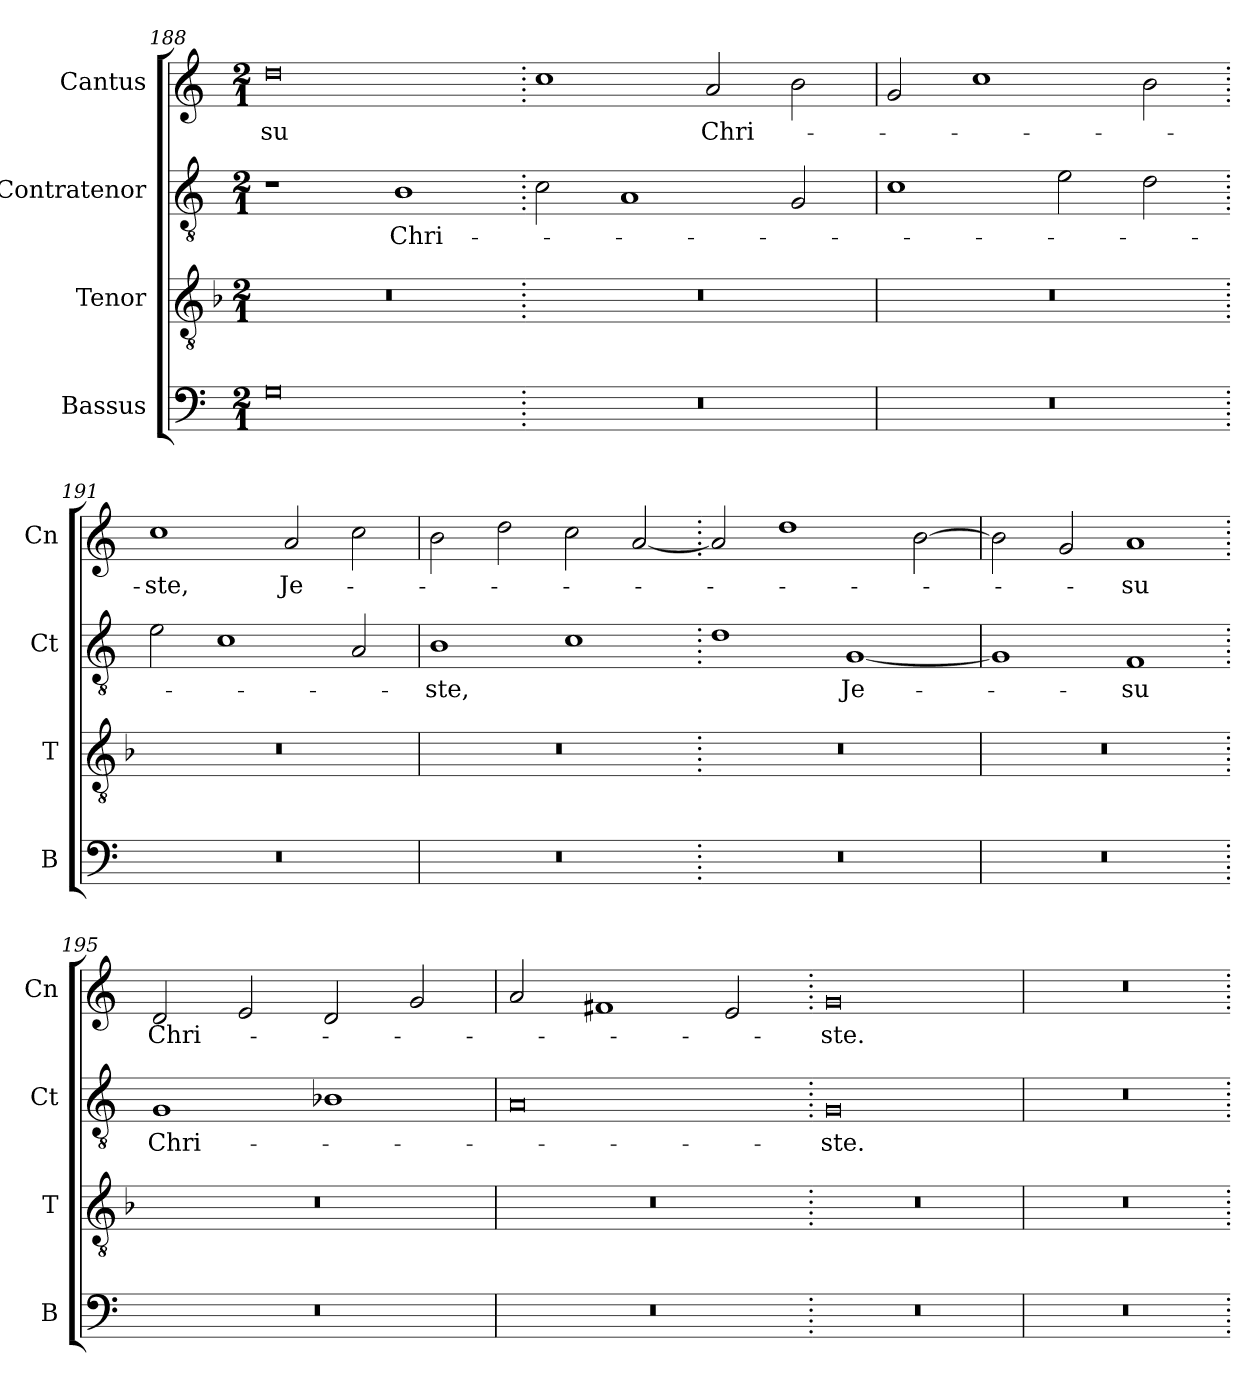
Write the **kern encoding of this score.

**kern	**kern	**kern	**text	**kern	**text
*part4	*part3	*part2	*part2	*part1	*part1
*staff4	*staff3	*staff2	*staff2	*staff1	*staff1
*I"Bassus	*I"Tenor	*I"Contratenor	*	*I"Cantus	*
*I'B	*I'T	*I'Ct	*	*I'Cn	*
*clefF4	*clefGv2	*clefGv2	*	*clefG2	*
*k[]	*k[b-]	*k[]	*	*k[]	*
*M2/1	*M2/1	*M2/1	*	*M2/1	*
=188	=188	=188	=188	=188	=188
0G	0r	1r	.	0dd	-su
.	.	1B	Chri-	.	.
=189.	=189.	=189.	=189.	=189.	=189.
0r	0r	2c\	.	1cc	.
.	.	1A	.	.	.
.	.	.	.	2a/	Chri-
.	.	2G/	.	2b\	.
=190	=190	=190	=190	=190	=190
0r	0r	1c	.	2g/	.
.	.	.	.	1cc	.
.	.	2e\	.	.	.
.	.	2d\	.	2b\	.
=191.	=191.	=191.	=191.	=191.	=191.
0r	0r	2e\	.	1cc	-ste,
.	.	1c	.	.	.
.	.	.	.	2a/	Je-
.	.	2A/	.	2cc\	.
=192	=192	=192	=192	=192	=192
0r	0r	1B	-ste,	2b\	.
.	.	.	.	2dd\	.
.	.	1c	.	2cc\	.
.	.	.	.	[2a/	.
=193.	=193.	=193.	=193.	=193.	=193.
0r	0r	1d	.	2a/]	.
.	.	.	.	1dd	.
.	.	[1G	Je-	.	.
.	.	.	.	[2b\	.
=194	=194	=194	=194	=194	=194
0r	0r	1G]	.	2b\]	.
.	.	.	.	2g/	.
.	.	1F	-su	1a	-su
=195.	=195.	=195.	=195.	=195.	=195.
0r	0r	1G	Chri-	2d/	Chri-
.	.	.	.	2e/	.
.	.	1B-X	.	2d/	.
.	.	.	.	2g/	.
=196	=196	=196	=196	=196	=196
0r	0r	0A	.	2a/	.
.	.	.	.	1f#X	.
.	.	.	.	2e/	.
=197.	=197.	=197.	=197.	=197.	=197.
0r	0r	0G	-ste.	0g	-ste.
=198	=198	=198	=198	=198	=198
0r	0r	0r	.	0r	.
=.	=.	=.	=.	=.	=.
*-	*-	*-	*-	*-	*-
